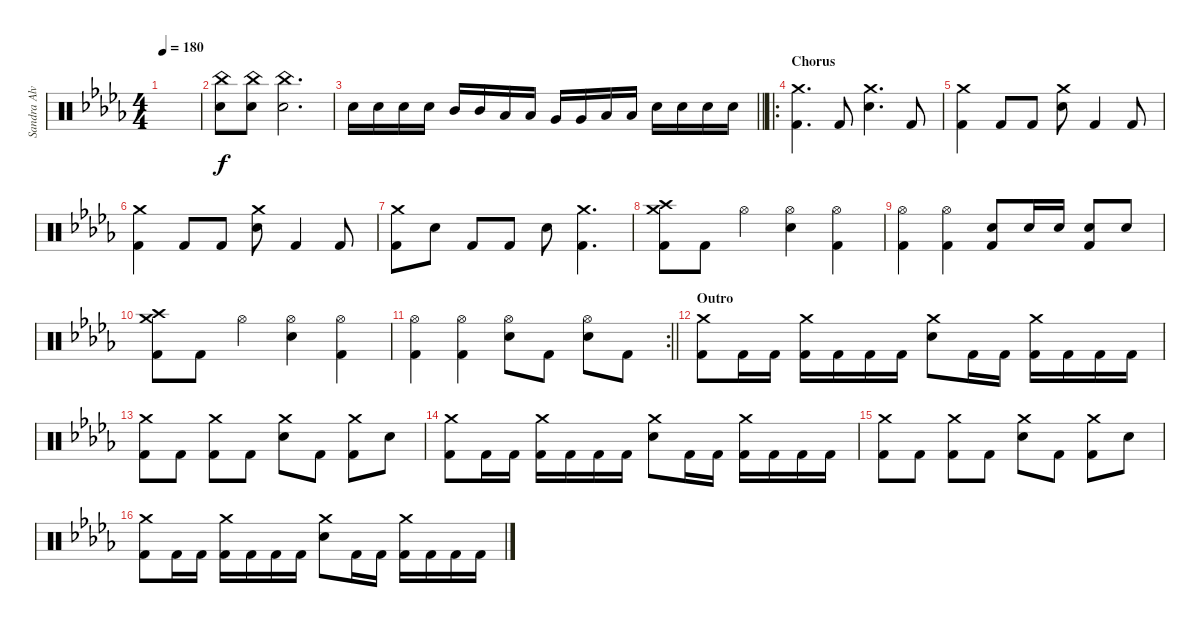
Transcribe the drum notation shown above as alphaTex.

\track ("Sandra Alvarenga" "Sandra Alv") {instrument percussion}
\staff {score}
\articulation defaults
\ts (4 4)
\tempo 180
\clef neutral
\ks db
|
("China (hit)" "Electric Snare (hit)").8 ("China (hit)" "Electric Snare (hit)").8 ("China (hit)" "Electric Snare (hit)").2{d} |
\barLineRight lightlight "Electric Snare (hit)".16 "Electric Snare (hit)".16 "Electric Snare (hit)".16 "Electric Snare (hit)".16 "Mid Tom (hit)".16 "Mid Tom (hit)".16 "Low Tom (hit)".16 "Low Tom (hit)".16 "Very Low Tom (hit)".16 "Very Low Tom (hit)".16 "Low Floor Tom (hit)".16 "Low Floor Tom (hit)".16 "Electric Snare (hit)".16 "Electric Snare (hit)".16 "Electric Snare (hit)".16 "Electric Snare (hit)".16
|
\ro
\section ("" "Chorus")
("Crash medium (hit)" "Kick (hit) 2").4{d} "Kick (hit) 2".8 ("Crash medium (hit)" "Electric Snare (hit)").4{d} "Kick (hit) 2".8 |
("Crash medium (hit)" "Kick (hit) 2").4 "Kick (hit) 2".8 "Kick (hit) 2".8 ("Crash medium (hit)" "Electric Snare (hit)").8 "Kick (hit) 2".4 "Kick (hit) 2".8 |
("Crash medium (hit)" "Kick (hit) 2").4 "Kick (hit) 2".8 "Kick (hit) 2".8 ("Crash medium (hit)" "Electric Snare (hit)").8 "Kick (hit) 2".4 "Kick (hit) 2".8 |
("Crash medium (hit)" "Kick (hit) 2").8 "Electric Snare (hit)".8 "Kick (hit) 2".8 "Kick (hit) 2".8 "Electric Snare (hit)".8 ("Crash medium (hit)" "Kick (hit) 2").4{d} |
("Crash high (hit)" "Crash medium (hit)" "Kick (hit) 2").8 "Kick (hit) 2".8 "Hi-Hat (open)".4 ("Hi-Hat (open)" "Electric Snare (hit)").4 ("Hi-Hat (open)" "Kick (hit) 2").4 |
("Hi-Hat (open)" "Kick (hit) 2").4 ("Hi-Hat (open)" "Kick (hit) 2").4 ("Electric Snare (hit)" "Kick (hit) 2").8 "Electric Snare (hit)".16 "Electric Snare (hit)".16 ("Electric Snare (hit)" "Kick (hit) 2").8 "Electric Snare (hit)".8 |
("Crash high (hit)" "Crash medium (hit)" "Kick (hit) 2").8 "Kick (hit) 2".8 "Hi-Hat (open)".4 ("Hi-Hat (open)" "Electric Snare (hit)").4 ("Hi-Hat (open)" "Kick (hit) 2").4 |
\rc 2
\barLineRight lightlight
("Hi-Hat (open)" "Kick (hit) 2").4 ("Hi-Hat (open)" "Kick (hit) 2").4 ("Hi-Hat (open)" "Electric Snare (hit)").8 "Kick (hit) 2".8 ("Hi-Hat (open)" "Electric Snare (hit)").8 "Kick (hit) 2".8 |
\section ("" "Outro")
("Crash medium (hit)" "Kick (hit) 2").8 "Kick (hit) 2".16 "Kick (hit) 2".16 ("Crash medium (hit)" "Kick (hit) 2").16 "Kick (hit) 2".16 "Kick (hit) 2".16 "Kick (hit) 2".16 ("Crash medium (hit)" "Electric Snare (hit)").8 "Kick (hit) 2".16 "Kick (hit) 2".16 ("Crash medium (hit)" "Kick (hit) 2").16 "Kick (hit) 2".16 "Kick (hit) 2".16 "Kick (hit) 2".16 |
("Crash medium (hit)" "Kick (hit) 2").8 "Kick (hit) 2".8 ("Crash medium (hit)" "Kick (hit) 2").8 "Kick (hit) 2".8 ("Crash medium (hit)" "Electric Snare (hit)").8 "Kick (hit) 2".8 ("Crash medium (hit)" "Kick (hit) 2").8 "Electric Snare (hit)".8 |
("Crash medium (hit)" "Kick (hit) 2").8 "Kick (hit) 2".16 "Kick (hit) 2".16 ("Crash medium (hit)" "Kick (hit) 2").16 "Kick (hit) 2".16 "Kick (hit) 2".16 "Kick (hit) 2".16 ("Crash medium (hit)" "Electric Snare (hit)").8 "Kick (hit) 2".16 "Kick (hit) 2".16 ("Crash medium (hit)" "Kick (hit) 2").16 "Kick (hit) 2".16 "Kick (hit) 2".16 "Kick (hit) 2".16 |
("Crash medium (hit)" "Kick (hit) 2").8 "Kick (hit) 2".8 ("Crash medium (hit)" "Kick (hit) 2").8 "Kick (hit) 2".8 ("Crash medium (hit)" "Electric Snare (hit)").8 "Kick (hit) 2".8 ("Crash medium (hit)" "Kick (hit) 2").8 "Electric Snare (hit)".8 |
("Crash medium (hit)" "Kick (hit) 2").8 "Kick (hit) 2".16 "Kick (hit) 2".16 ("Crash medium (hit)" "Kick (hit) 2").16 "Kick (hit) 2".16 "Kick (hit) 2".16 "Kick (hit) 2".16 ("Crash medium (hit)" "Electric Snare (hit)").8 "Kick (hit) 2".16 "Kick (hit) 2".16 ("Crash medium (hit)" "Kick (hit) 2").16 "Kick (hit) 2".16 "Kick (hit) 2".16 "Kick (hit) 2".16
